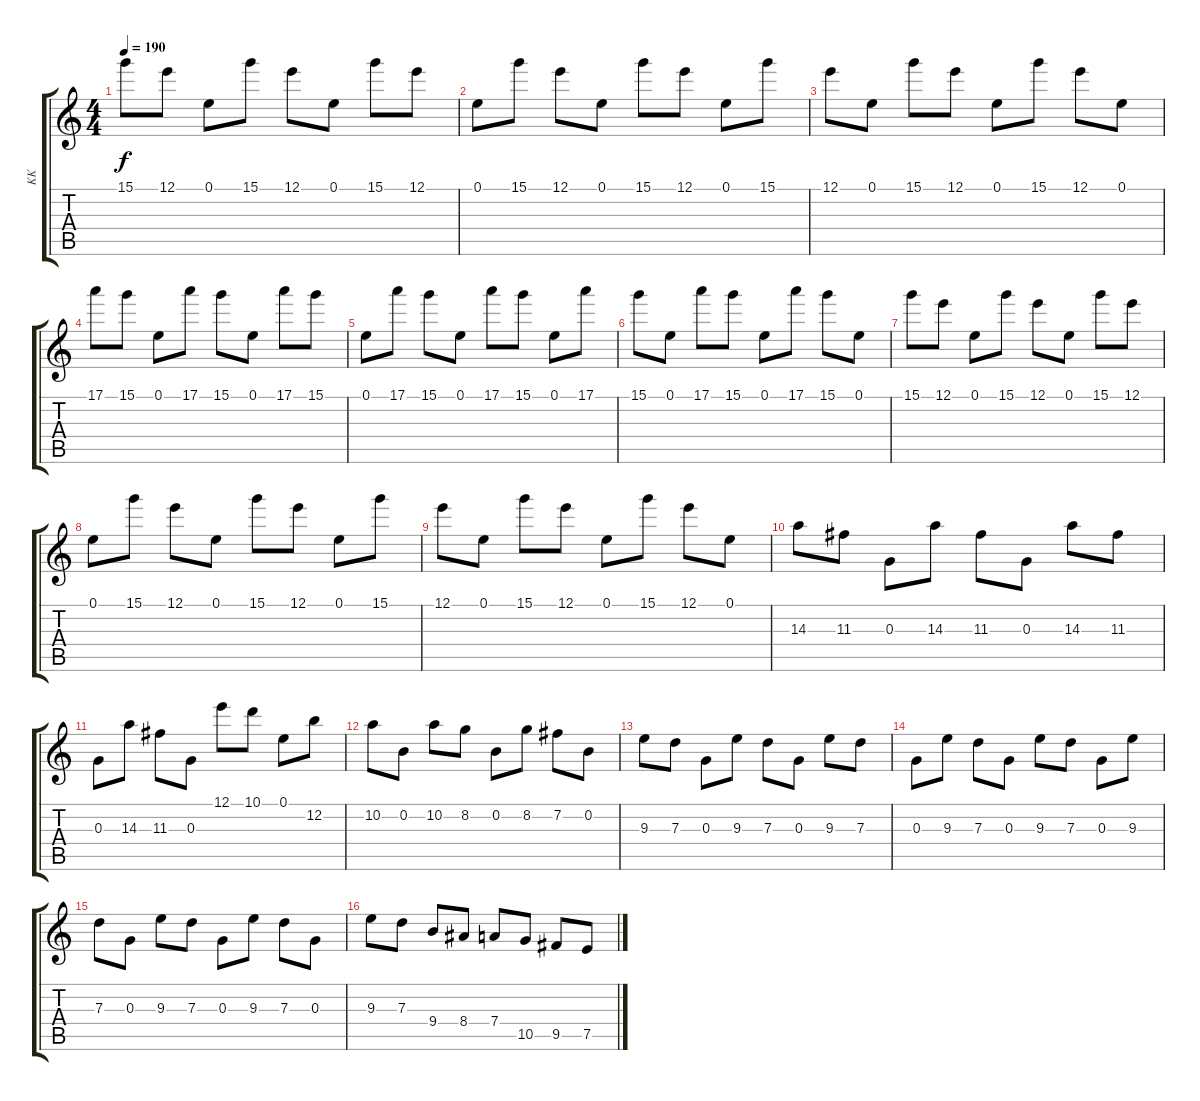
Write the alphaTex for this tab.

\track ("KK" "KK") {instrument distortionguitar}
\staff {score tabs}
\tuning (E4 B3 G3 D3 A2 E2) {hide}
\ts (4 4)
\tempo 190
\clef g2
\ks c
15.1.8{dy f instrument distortionguitar} 12.1.8 0.1.8 15.1.8 12.1.8 0.1.8 15.1.8 12.1.8 |
0.1.8 15.1.8 12.1.8 0.1.8 15.1.8 12.1.8 0.1.8 15.1.8 |
12.1.8 0.1.8 15.1.8 12.1.8 0.1.8 15.1.8 12.1.8 0.1.8 |
17.1.8 15.1.8 0.1.8 17.1.8 15.1.8 0.1.8 17.1.8 15.1.8 |
0.1.8 17.1.8 15.1.8 0.1.8 17.1.8 15.1.8 0.1.8 17.1.8 |
15.1.8 0.1.8 17.1.8 15.1.8 0.1.8 17.1.8 15.1.8 0.1.8 |
15.1.8 12.1.8 0.1.8 15.1.8 12.1.8 0.1.8 15.1.8 12.1.8 |
0.1.8 15.1.8 12.1.8 0.1.8 15.1.8 12.1.8 0.1.8 15.1.8 |
12.1.8 0.1.8 15.1.8 12.1.8 0.1.8 15.1.8 12.1.8 0.1.8 |
14.3.8 11.3.8 0.3.8 14.3.8 11.3.8 0.3.8 14.3.8 11.3.8 |
0.3.8 14.3.8 11.3.8 0.3.8 12.1.8 10.1.8 0.1.8 12.2.8 |
10.2.8 0.2.8 10.2.8 8.2.8 0.2.8 8.2.8 7.2.8 0.2.8 |
9.3.8 7.3.8 0.3.8 9.3.8 7.3.8 0.3.8 9.3.8 7.3.8 |
0.3.8 9.3.8 7.3.8 0.3.8 9.3.8 7.3.8 0.3.8 9.3.8 |
7.3.8 0.3.8 9.3.8 7.3.8 0.3.8 9.3.8 7.3.8 0.3.8 |
9.3.8 7.3.8 9.4.8 8.4.8 7.4.8 10.5.8 9.5.8 7.5.8
